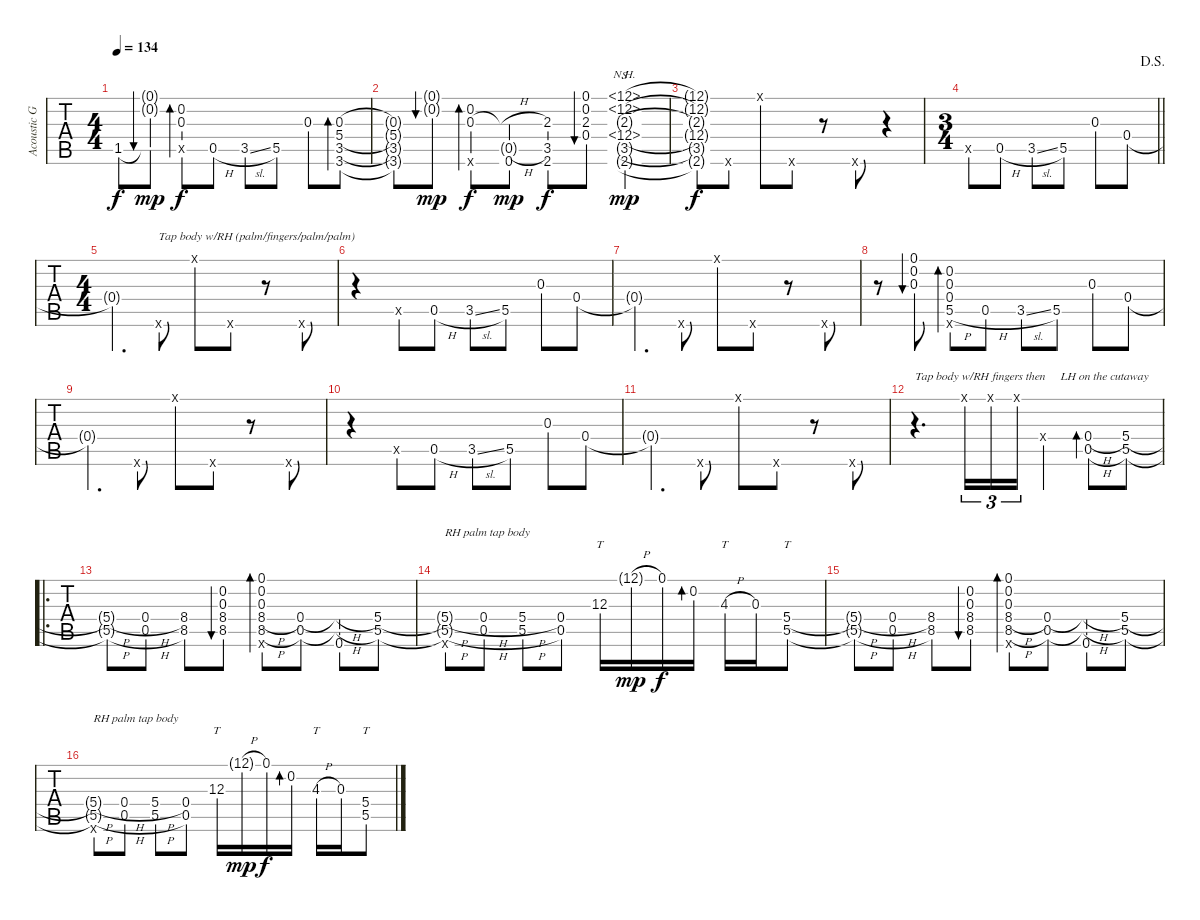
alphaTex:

\track ("Acoustic Guitar" "Acoustic G") {instrument acousticguitarsteel}
\staff {tabs}
\tuning (E4 C4 F3 E3 A2 D2) {hide}
\ts (4 4)
\tempo 134
\clef g2
\ks dminor
1.5{t}.8{dy f} (0.1{g rf 1} 0.2{g} 1.5{t}).8{bu 60 dy mp} (0.2 0.3{rf 3} 0.5{x}).8{bd 60 dy f} 0.5{h}.8 3.5{sl}.8 5.5.8 0.3.8 (0.3 5.4 3.5 3.6).8{bd 60} |
(0.3{t} 5.4{t} 3.5{t} 3.6{t}).8 (0.1{g rf 1} 0.2{g}).8{bu 60 dy mp} (0.2{rf 3} 0.3 0.6{x rf 1}).8{bd 60 dy f} (0.3{h t} 0.5{h g} 0.6{h}).8{dy mp} (2.3 3.5 2.6).8{dy f} (0.1 0.2 2.3 0.4{rf 1}).8{bu 60} (12.1{nh} 12.2{nh} 2.3{g} 12.4{nh} 3.5{g} 2.6{g}).4{s dy mp} |
(12.1{t} 12.2{t} 2.3{t} 12.4{t} 3.5{t} 2.6{t}).8{dy f} 0.6{x}.8 0.1{x}.8 0.6{x}.8 r.8 0.6{x}.8 r.4 |
\ts (3 4)
\jump dalsegno
\barLineRight lightlight
0.5{x}.8 0.5{h}.8 3.5{sl}.8 5.5.8 0.3.8 0.4.8 |
\ts (4 4)
0.4{t}.4{d} 0.6{x}.8{txt "Tap body w/RH (palm/fingers/palm/palm)"} 0.1{x}.8 0.6{x}.8 r.8 0.6{x}.8 |
r.4 0.5{x}.8 0.5{h}.8 3.5{sl}.8 5.5.8 0.3.8 0.4.8 |
0.4{t}.4{d} 0.6{x}.8 0.1{x}.8 0.6{x}.8 r.8 0.6{x}.8 |
r.8 (0.1 0.2 0.3{rf 1}).8{bu 60} (0.2 0.3{rf 3} 0.4 5.5{h} 0.6{x rf 1}).8{bd 60} 0.5{h}.8 3.5{sl}.8 5.5.8 0.3.8 0.4.8 |
0.4{t}.4{d} 0.6{x}.8 0.1{x}.8 0.6{x}.8 r.8 0.6{x}.8 |
r.4 0.5{x}.8 0.5{h}.8 3.5{sl}.8 5.5.8 0.3.8 0.4.8 |
0.4{t}.4{d} 0.6{x}.8 0.1{x}.8 0.6{x}.8 r.8 0.6{x}.8 |
r.4{d txt "Tap body w/RH fingers then     LH on the cutaway"} 0.1{x rf 4}.16{tu (3 2)} 0.1{x rf 3}.16{tu (3 2)} 0.1{x rf 2}.16{tu (3 2)} 0.4{x}.4 (0.4{h} 0.5{h rf 3}).8{bd 60} (5.4{lf 4} 5.5{lf 3}).8 |
\ro
(5.4{h t} 5.5{h t}).8 (0.4{h} 0.5{h}).8 (8.4 8.5).8 (0.2 0.3 8.4{rf 1} 8.5).8{bu 60} (0.1 0.2 0.3 8.4{h rf 3} 8.5{h} 0.6{x rf 1}).8{bd 60} (0.4 0.5).8 (0.4{h t} 0.5{h t} 0.6).8 (5.4 5.5).8 |
(5.4{h t} 5.5{h t} 0.6{x}).8{txt "RH palm tap body"} (0.4{h} 0.5{h}).8 (5.4{h} 5.5{h}).8 (0.4 0.5).8 12.3{rf 2}.16{tt} 12.1{h g rf 3}.16{dy mp} 0.1.16{dy f} 0.2{rf 2}.16{bd 60} 4.3{h lf 2}.16{tt} 0.3.16 (5.4 5.5).8{tt} |
(5.4{h t} 5.5{h t}).8 (0.4{h} 0.5{h}).8 (8.4 8.5).8 (0.2 0.3 8.4{rf 1} 8.5).8{bu 60} (0.1 0.2 0.3 8.4{h rf 3} 8.5{h} 0.6{x rf 1}).8{bd 60} (0.4 0.5).8 (0.4{h t} 0.5{h t} 0.6).8 (5.4 5.5).8 |
(5.4{h t} 5.5{h t} 0.6{x}).8{txt "RH palm tap body"} (0.4{h} 0.5{h}).8 (5.4{h} 5.5{h}).8 (0.4 0.5).8 12.3{rf 2}.16{tt} 12.1{h g rf 3}.16{dy mp} 0.1.16{dy f} 0.2{rf 2}.16{bd 60} 4.3{h lf 2}.16{tt} 0.3.16 (5.4 5.5).8{tt}
